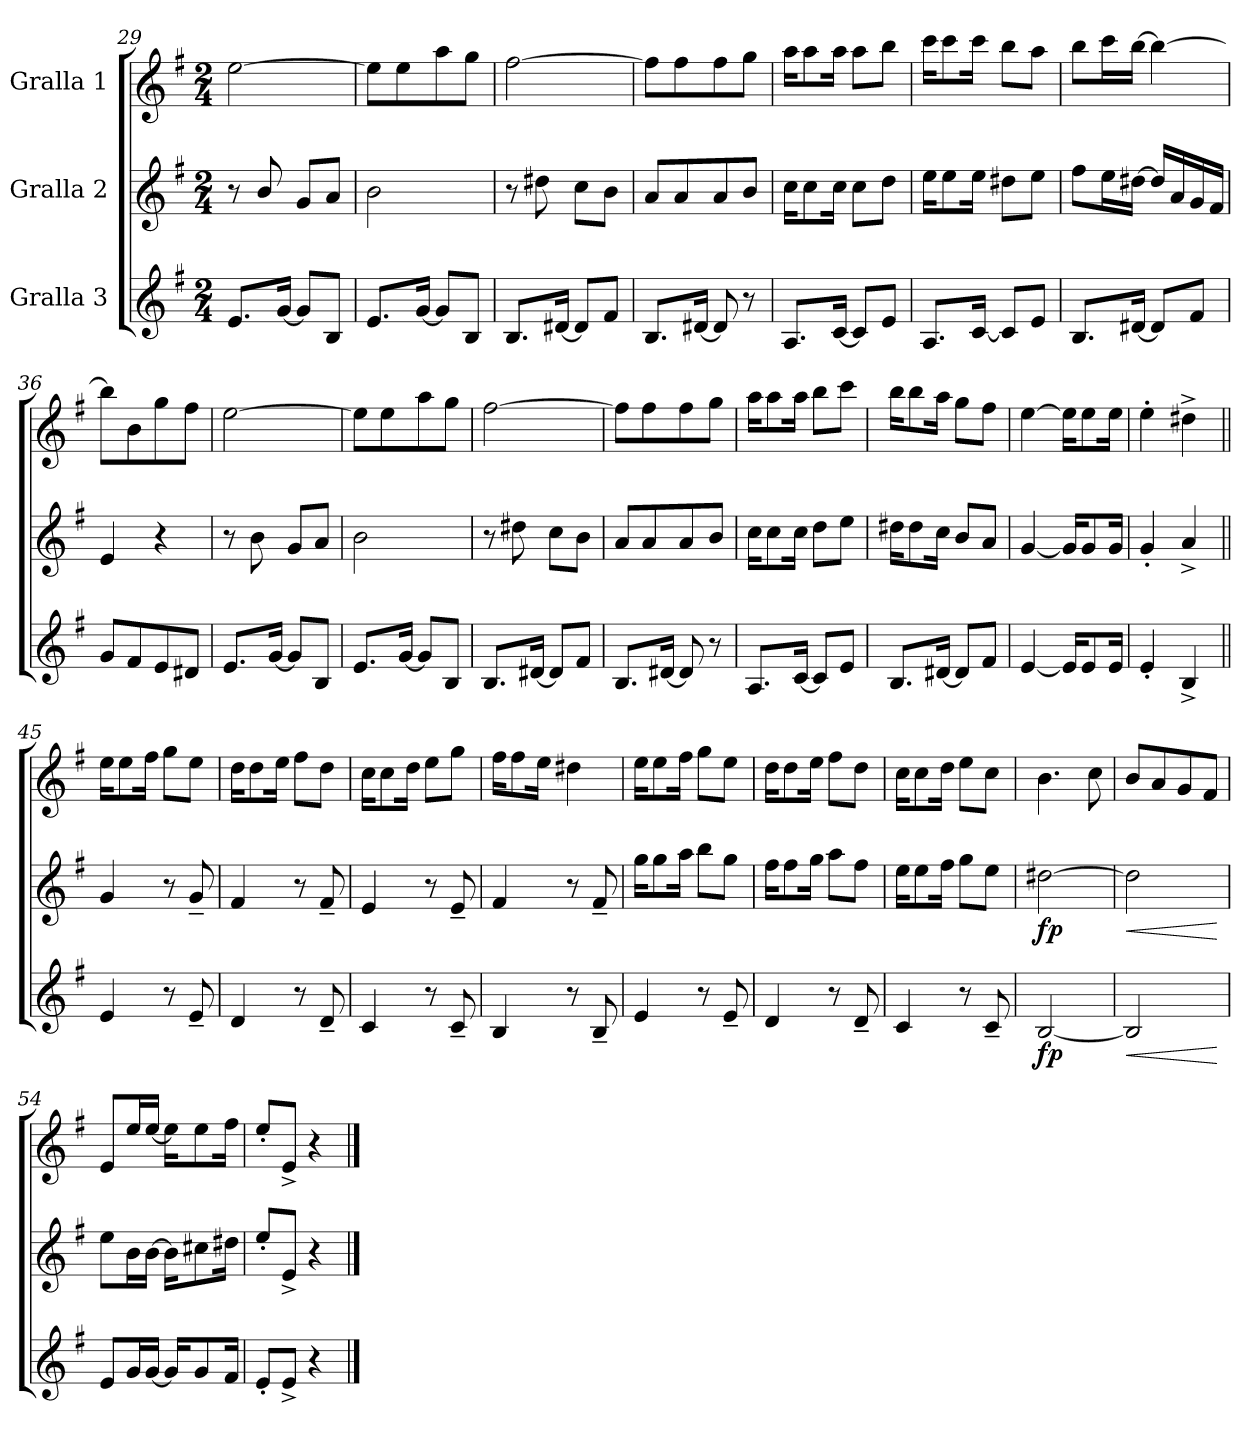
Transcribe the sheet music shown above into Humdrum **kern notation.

**kern	**dynam	**kern	**dynam	**kern
*part3	*part3	*part2	*part2	*part1
*staff3	*staff3	*staff2	*staff2	*staff1
*I"Gralla 3	*	*I"Gralla 2	*	*I"Gralla 1
*clefG2	*	*clefG2	*	*clefG2
*k[f#]	*	*k[f#]	*	*k[f#]
*G:	*	*G:	*	*G:
*M2/4	*	*M2/4	*	*M2/4
=29	=29	=29	=29	=29
8.e/L	.	8r	.	[2ee\
.	.	8b/	.	.
[16g/Jk	.	.	.	.
8g/L]	.	8g/L	.	.
8B/J	.	8a/J	.	.
=30	=30	=30	=30	=30
8.e/L	.	2b\	.	8ee\L]
.	.	.	.	8ee\
[16g/Jk	.	.	.	.
8g/L]	.	.	.	8aa\
8B/J	.	.	.	8gg\J
=31	=31	=31	=31	=31
8.B/L	.	8r	.	[2ff#\
.	.	8dd#X\	.	.
[16d#X/Jk	.	.	.	.
8d#/L]	.	8cc\L	.	.
8f#/J	.	8b\J	.	.
=32	=32	=32	=32	=32
8.B/L	.	8a/L	.	8ff#\L]
.	.	8a/	.	8ff#\
[16d#X/Jk	.	.	.	.
8d#/]	.	8a/	.	8ff#\
8r	.	8b/J	.	8gg\J
=33	=33	=33	=33	=33
8.A/L	.	16cc\KL	.	16aa\KL
.	.	8cc\	.	8aa\
[16c/Jk	.	16cc\Jk	.	16aa\Jk
8c/L]	.	8cc\L	.	8aa\L
8e/J	.	8dd\J	.	8bb\J
=34	=34	=34	=34	=34
8.A/L	.	16ee\KL	.	16ccc\KL
.	.	8ee\	.	8ccc\
[16c/Jk	.	16ee\Jk	.	16ccc\Jk
8c/L]	.	8dd#X\L	.	8bb\L
8e/J	.	8ee\J	.	8aa\J
=35	=35	=35	=35	=35
8.B/L	.	8ff#\L	.	8bb\L
.	.	16ee\L	.	16ccc\L
[16d#X/Jk	.	[16dd#X\JJ	.	[16bb\JJ
8d#/L]	.	16dd#/LL]	.	4bb\_
.	.	16a/	.	.
8f#/J	.	16g/	.	.
.	.	16f#/JJ	.	.
=36	=36	=36	=36	=36
8g/L	.	4e/	.	8bb\L]
8f#/	.	.	.	8b\
8e/	.	4r	.	8gg\
8d#X/J	.	.	.	8ff#\J
!!LO:PB:g=z
=37	=37	=37	=37	=37
8.e/L	.	8r	.	[2ee\
.	.	8b\	.	.
[16g/Jk	.	.	.	.
8g/L]	.	8g/L	.	.
8B/J	.	8a/J	.	.
=38	=38	=38	=38	=38
8.e/L	.	2b\	.	8ee\L]
.	.	.	.	8ee\
[16g/Jk	.	.	.	.
8g/L]	.	.	.	8aa\
8B/J	.	.	.	8gg\J
=39	=39	=39	=39	=39
8.B/L	.	8r	.	[2ff#\
.	.	8dd#X\	.	.
[16d#X/Jk	.	.	.	.
8d#/L]	.	8cc\L	.	.
8f#/J	.	8b\J	.	.
=40	=40	=40	=40	=40
8.B/L	.	8a/L	.	8ff#\L]
.	.	8a/	.	8ff#\
[16d#X/Jk	.	.	.	.
8d#/]	.	8a/	.	8ff#\
8r	.	8b/J	.	8gg\J
=41	=41	=41	=41	=41
8.A/L	.	16cc\KL	.	16aa\KL
.	.	8cc\	.	8aa\
[16c/Jk	.	16cc\Jk	.	16aa\Jk
8c/L]	.	8dd\L	.	8bb\L
8e/J	.	8ee\J	.	8ccc\J
=42	=42	=42	=42	=42
8.B/L	.	16dd#X\KL	.	16bb\KL
.	.	8dd#\	.	8bb\
[16d#X/Jk	.	16cc\Jk	.	16aa\Jk
8d#/L]	.	8b/L	.	8gg\L
8f#/J	.	8a/J	.	8ff#\J
=43	=43	=43	=43	=43
[4e/	.	[4g/	.	[4ee\
16e/KL]	.	16g/KL]	.	16ee\KL]
8e/	.	8g/	.	8ee\
16e/Jk	.	16g/Jk	.	16ee\Jk
=44	=44	=44	=44	=44
4e'/	.	4g'/	.	4ee'\
4B^/	.	4a^/	.	4dd#X^\
=45||	=45||	=45||	=45||	=45||
4e/	.	4g/	.	16ee\KL
.	.	.	.	8ee\
.	.	.	.	16ff#\Jk
8r	.	8r	.	8gg\L
8e~/	.	8g~/	.	8ee\J
=46	=46	=46	=46	=46
4d/	.	4f#/	.	16dd\KL
.	.	.	.	8dd\
.	.	.	.	16ee\Jk
8r	.	8r	.	8ff#\L
8d~/	.	8f#~/	.	8dd\J
!!LO:LB:g=z
=47	=47	=47	=47	=47
4c/	.	4e/	.	16cc\KL
.	.	.	.	8cc\
.	.	.	.	16dd\Jk
8r	.	8r	.	8ee\L
8c~/	.	8e~/	.	8gg\J
=48	=48	=48	=48	=48
4B/	.	4f#/	.	16ff#\KL
.	.	.	.	8ff#\
.	.	.	.	16ee\Jk
8r	.	8r	.	4dd#X\
8B~/	.	8f#~/	.	.
=49	=49	=49	=49	=49
4e/	.	16gg\KL	.	16ee\KL
.	.	8gg\	.	8ee\
.	.	16aa\Jk	.	16ff#\Jk
8r	.	8bb\L	.	8gg\L
8e~/	.	8gg\J	.	8ee\J
=50	=50	=50	=50	=50
4d/	.	16ff#\KL	.	16dd\KL
.	.	8ff#\	.	8dd\
.	.	16gg\Jk	.	16ee\Jk
8r	.	8aa\L	.	8ff#\L
8d~/	.	8ff#\J	.	8dd\J
=51	=51	=51	=51	=51
4c/	.	16ee\KL	.	16cc\KL
.	.	8ee\	.	8cc\
.	.	16ff#\Jk	.	16dd\Jk
8r	.	8gg\L	.	8ee\L
8c~/	.	8ee\J	.	8cc\J
=52	=52	=52	=52	=52
!	!LO:DY:b	!	!LO:DY:b	!
[2B/	fp	[2dd#X\	fp	4.b\
.	.	.	.	8cc\
=53	=53	=53	=53	=53
!	!LO:HP:b	!	!LO:HP:b	!
2B/]	<	2dd#\]	<	8b/L
.	.	.	.	8a/
.	.	.	.	8g/
.	.	.	.	8f#/J
.	[	.	[	.
=54	=54	=54	=54	=54
8e/L	.	8ee\L	.	8e/L
16g/L	.	16b\L	.	16ee/L
[16g/JJ	.	[16b\JJ	.	[16ee/JJ
16g/KL]	.	16b\KL]	.	16ee\KL]
8g/	.	8cc#X\	.	8ee\
16f#/Jk	.	16dd#X\Jk	.	16ff#\Jk
=55	=55	=55	=55	=55
8e'/L	.	8ee'/L	.	8ee'/L
8e^/J	.	8e^/J	.	8e^/J
4r	.	4r	.	4r
==	==	==	==	==
*-	*-	*-	*-	*-
